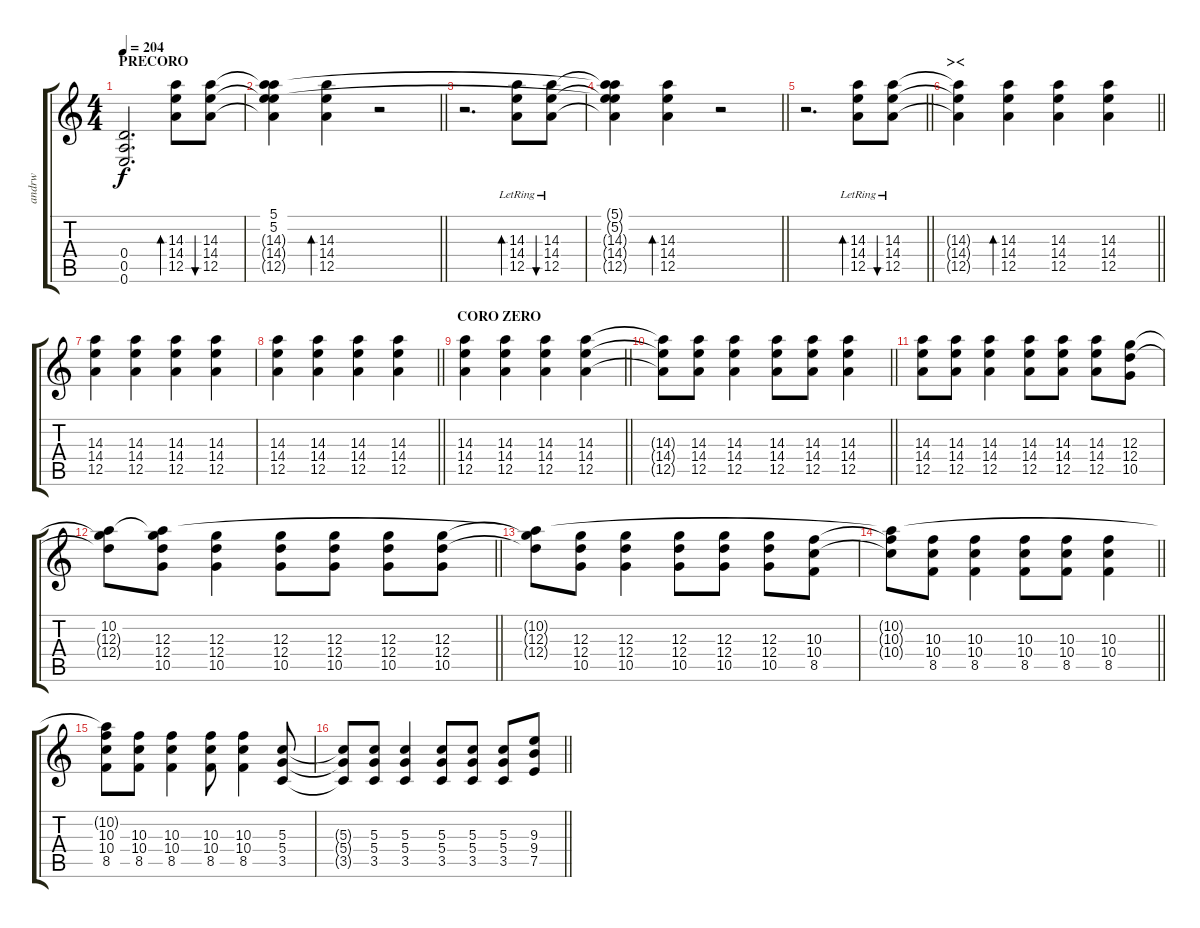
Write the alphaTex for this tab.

\track ("andrw" "andrw") {instrument distortionguitar}
\staff {score tabs}
\tuning (E4 B3 G3 D3 A2 E2) {hide}
\ts (4 4)
\section ("" "PRECORO")
\tempo 204
\clef g2
\ks c
(0.4 0.5 0.6).2{d dy f} (14.3 14.4 12.5).8{bd 60} (14.3 14.4 12.5).8{bu 30} |
\barLineRight lightlight
(5.1 5.2 14.3{t} 14.4{t} 12.5{t}).4 (14.3 14.4 12.5).4{bd 60} r.2 |
r.2{d} (14.3{lr} 14.4{lr} 12.5{lr}).8{bd 60} (14.3{lr} 14.4{lr} 12.5{lr}).8{bu 30} |
\barLineRight lightlight
(5.1{t} 5.2{t} 14.3{t} 14.4{t} 12.5{t}).4 (14.3 14.4 12.5).4{bd 60} r.2 |
\barLineRight lightlight
r.2{d} (14.3{lr} 14.4{lr} 12.5{lr}).8{bd 60} (14.3{lr} 14.4{lr} 12.5{lr}).8{bu 30} |
\section ("" "><")
\barLineRight lightlight
(14.3{t} 14.4{t} 12.5{t}).4 (14.3 14.4 12.5).4{bd 60} (14.3 14.4 12.5).4 (14.3 14.4 12.5).4 |
(14.3 14.4 12.5).4 (14.3 14.4 12.5).4 (14.3 14.4 12.5).4 (14.3 14.4 12.5).4 |
\barLineRight lightlight
(14.3 14.4 12.5).4 (14.3 14.4 12.5).4 (14.3 14.4 12.5).4 (14.3 14.4 12.5).4 |
\section ("" "CORO ZERO")
\barLineRight lightlight
(14.3 14.4 12.5).4 (14.3 14.4 12.5).4 (14.3 14.4 12.5).4 (14.3 14.4 12.5).4 |
\barLineRight lightlight
(14.3{t} 14.4{t} 12.5{t}).8 (14.3 14.4 12.5).8 (14.3 14.4 12.5).4 (14.3 14.4 12.5).8 (14.3 14.4 12.5).8 (14.3 14.4 12.5).4 |
(14.3 14.4 12.5).8 (14.3 14.4 12.5).8 (14.3 14.4 12.5).4 (14.3 14.4 12.5).8 (14.3 14.4 12.5).8 (14.3 14.4 12.5).8 (12.3 12.4 10.5).8 |
\barLineRight lightlight
(10.2 12.3{t} 12.4{t}).8 (10.2{t} 12.3 12.4 10.5).8 (12.3 12.4 10.5).4 (12.3 12.4 10.5).8 (12.3 12.4 10.5).8 (12.3 12.4 10.5).8 (12.3 12.4 10.5).8 |
(10.2{t} 12.3{t} 12.4{t}).8 (12.3 12.4 10.5).8 (12.3 12.4 10.5).4 (12.3 12.4 10.5).8 (12.3 12.4 10.5).8 (12.3 12.4 10.5).8 (10.3 10.4 8.5).8 |
\barLineRight lightlight
(10.2{t} 10.3{t} 10.4{t}).8 (10.3 10.4 8.5).8 (10.3 10.4 8.5).4 (10.3 10.4 8.5).8 (10.3 10.4 8.5).8 (10.3 10.4 8.5).4 |
(10.2{t} 10.3 10.4 8.5).8 (10.3 10.4 8.5).8 (10.3 10.4 8.5).4 (10.3 10.4 8.5).8 (10.3 10.4 8.5).4 (5.3 5.4 3.5).8 |
\barLineRight lightlight
(5.3{t} 5.4{t} 3.5{t}).8 (5.3 5.4 3.5).8 (5.3 5.4 3.5).4 (5.3 5.4 3.5).8 (5.3 5.4 3.5).8 (5.3 5.4 3.5).8 (9.3 9.4 7.5).8
